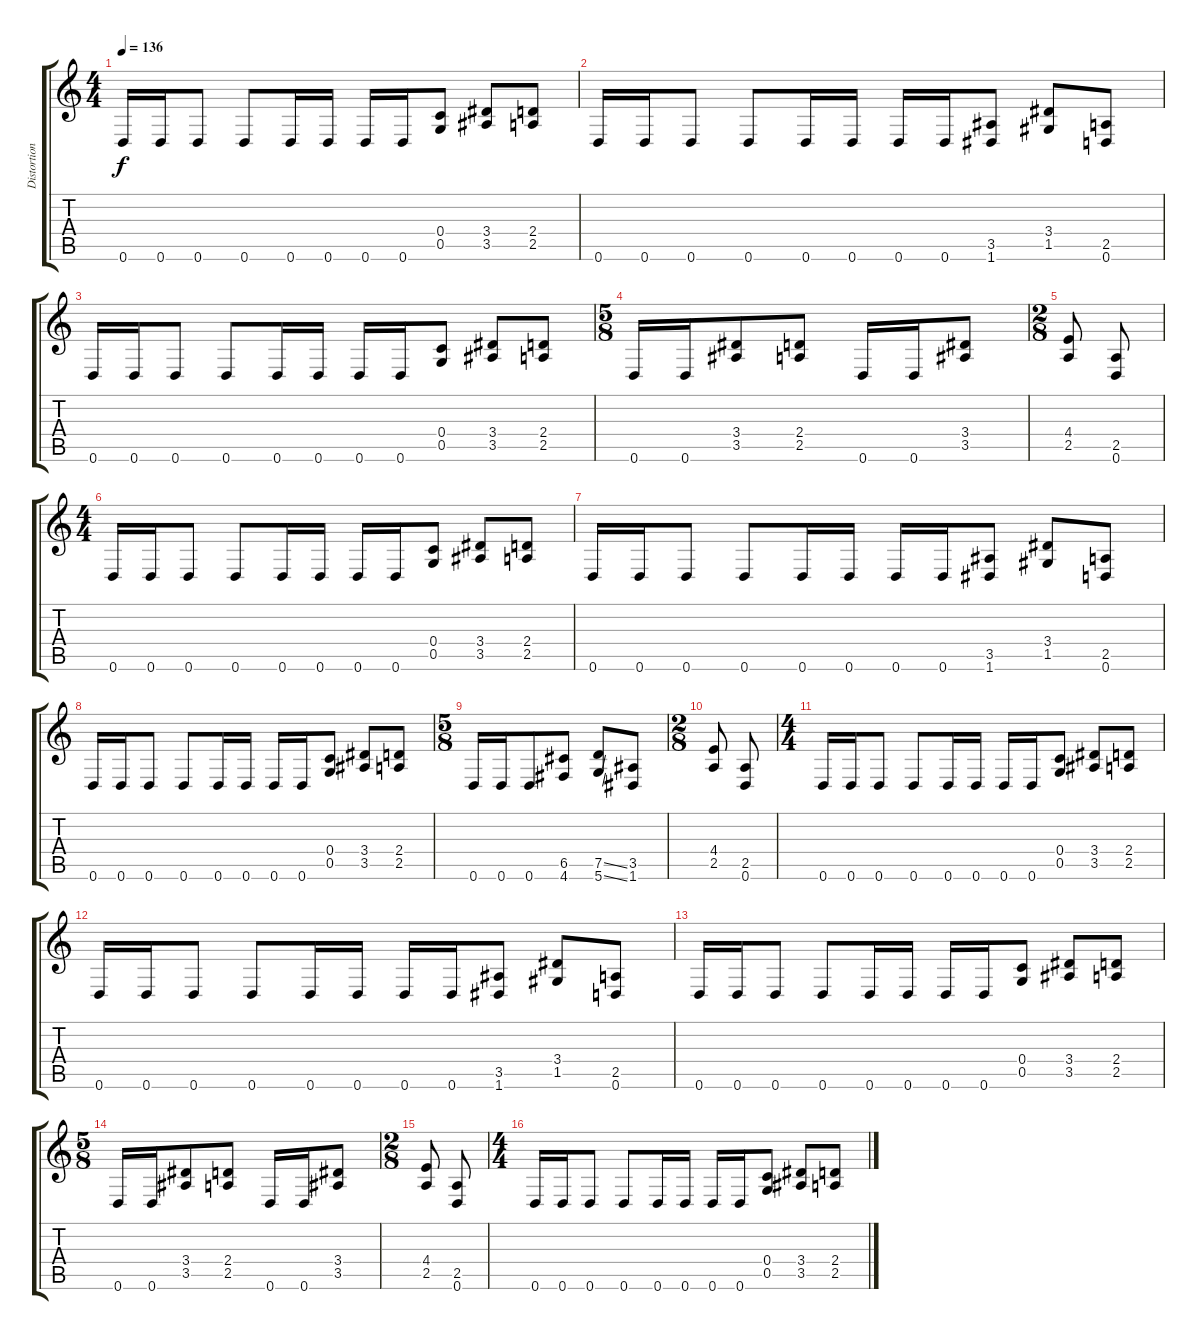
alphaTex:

\track ("Distortion Guitar " "Distortion") {instrument distortionguitar}
\staff {score tabs}
\tuning (D4 A3 F3 C3 G2 D2) {hide}
\ts (4 4)
\tempo 136
\clef g2
\ks c
0.6.16{dy f} 0.6.16 0.6.8 0.6.8 0.6.16 0.6.16 0.6.16 0.6.16 (0.4 0.5).8 (3.4 3.5).8 (2.4 2.5).8 |
0.6.16 0.6.16 0.6.8 0.6.8 0.6.16 0.6.16 0.6.16 0.6.16 (3.5 1.6).8 (3.4 1.5).8 (2.5 0.6).8 |
0.6.16 0.6.16 0.6.8 0.6.8 0.6.16 0.6.16 0.6.16 0.6.16 (0.4 0.5).8 (3.4 3.5).8 (2.4 2.5).8 |
\ts (5 8)
0.6.16 0.6.16 (3.4 3.5).8 (2.4 2.5).8 0.6.16 0.6.16 (3.4 3.5).8 |
\ts (2 8)
(4.4 2.5).8 (2.5 0.6).8 |
\ts (4 4)
0.6.16 0.6.16 0.6.8 0.6.8 0.6.16 0.6.16 0.6.16 0.6.16 (0.4 0.5).8 (3.4 3.5).8 (2.4 2.5).8 |
0.6.16 0.6.16 0.6.8 0.6.8 0.6.16 0.6.16 0.6.16 0.6.16 (3.5 1.6).8 (3.4 1.5).8 (2.5 0.6).8 |
0.6.16 0.6.16 0.6.8 0.6.8 0.6.16 0.6.16 0.6.16 0.6.16 (0.4 0.5).8 (3.4 3.5).8 (2.4 2.5).8 |
\ts (5 8)
0.6.16 0.6.16 0.6.8 (6.5 4.6).8 (7.5{ss} 5.6{ss}).8 (3.5 1.6).8 |
\ts (2 8)
(4.4 2.5).8 (2.5 0.6).8 |
\ts (4 4)
0.6.16 0.6.16 0.6.8 0.6.8 0.6.16 0.6.16 0.6.16 0.6.16 (0.4 0.5).8 (3.4 3.5).8 (2.4 2.5).8 |
0.6.16 0.6.16 0.6.8 0.6.8 0.6.16 0.6.16 0.6.16 0.6.16 (3.5 1.6).8 (3.4 1.5).8 (2.5 0.6).8 |
0.6.16 0.6.16 0.6.8 0.6.8 0.6.16 0.6.16 0.6.16 0.6.16 (0.4 0.5).8 (3.4 3.5).8 (2.4 2.5).8 |
\ts (5 8)
0.6.16 0.6.16 (3.4 3.5).8 (2.4 2.5).8 0.6.16 0.6.16 (3.4 3.5).8 |
\ts (2 8)
(4.4 2.5).8 (2.5 0.6).8 |
\ts (4 4)
0.6.16 0.6.16 0.6.8 0.6.8 0.6.16 0.6.16 0.6.16 0.6.16 (0.4 0.5).8 (3.4 3.5).8 (2.4 2.5).8
